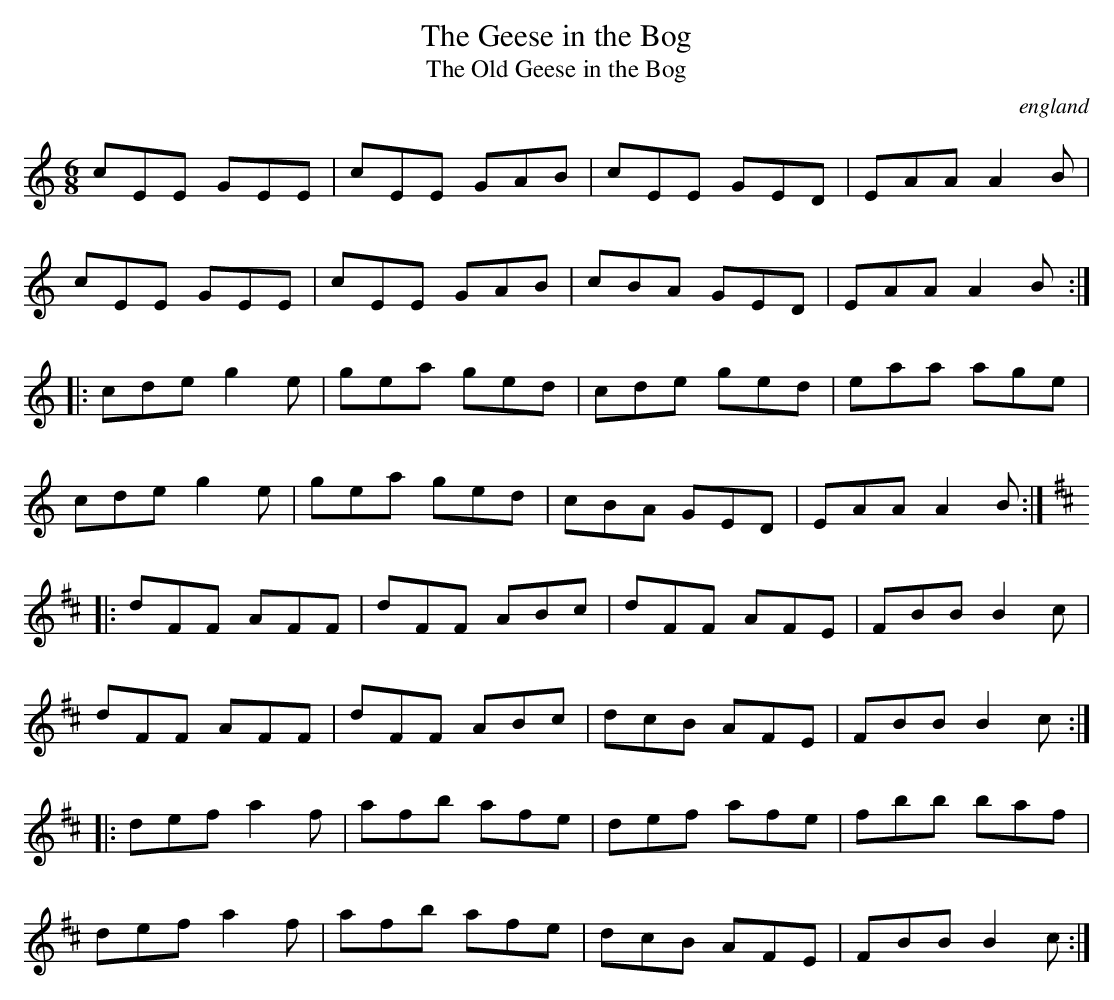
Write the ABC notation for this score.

X:1
T:Geese in the Bog, The
T:Old Geese in the Bog, The
O:england
M:6/8
L:1/8
K:C
cEE GEE|cEE GAB|cEE GED|EAA A2B|
cEE GEE|cEE GAB|cBA GED|EAA A2B:|
|:cde g2e|gea ged|cde ged|eaa age|
cde g2e|gea ged|cBA GED|EAA A2B:|
K:D
|:dFF AFF|dFF ABc|dFF AFE|FBB B2c|
dFF AFF|dFF ABc|dcB AFE|FBB B2c:|
|:def a2f|afb afe|def afe|fbb baf|
def a2f|afb afe|dcB AFE|FBB B2c:|
